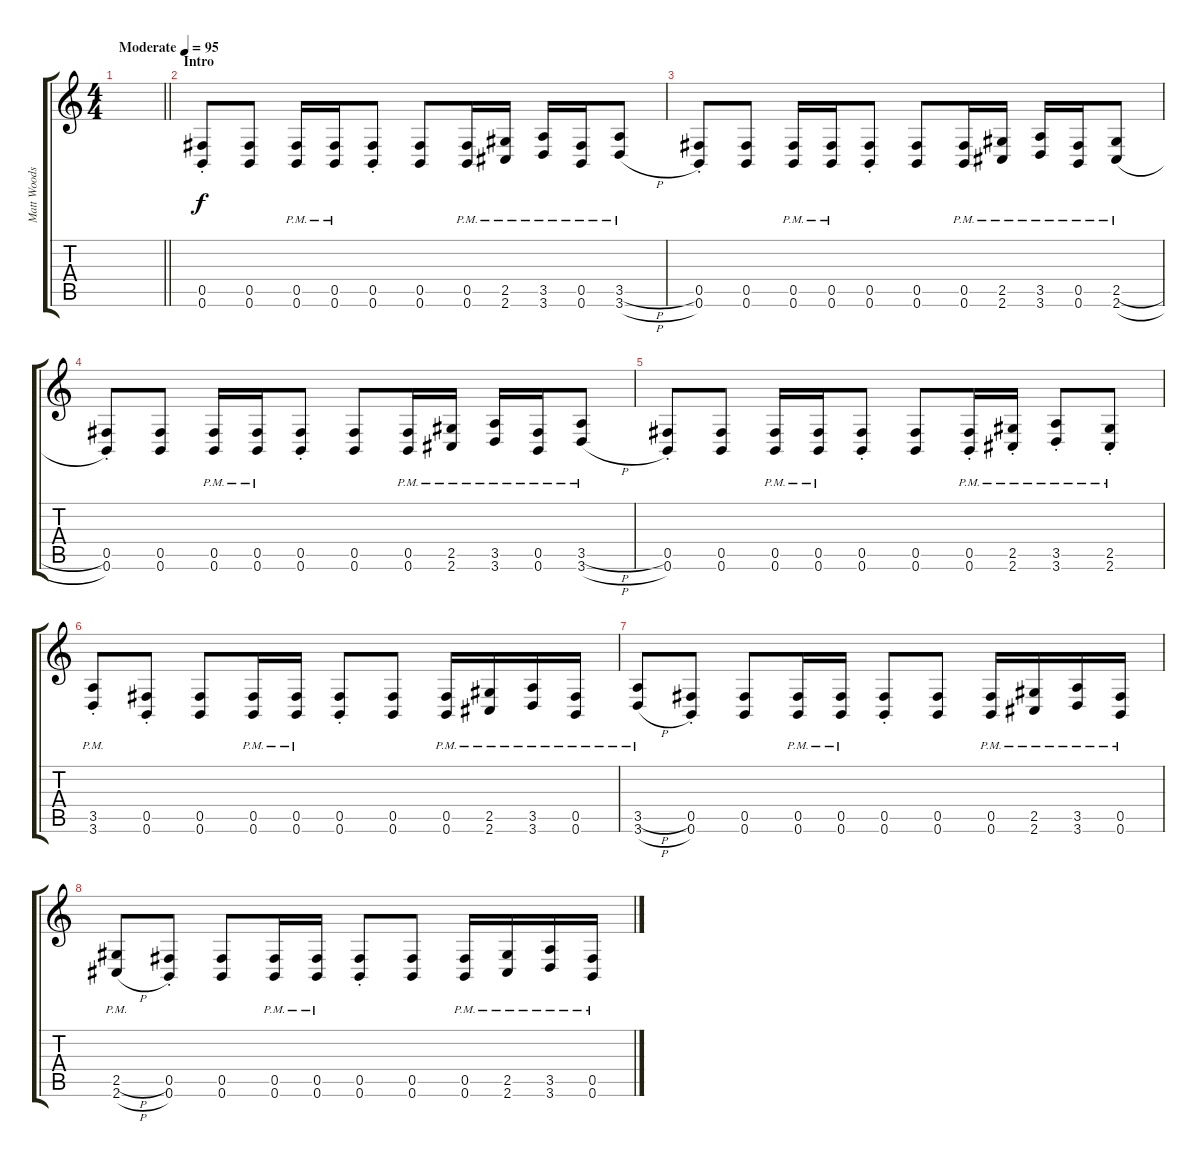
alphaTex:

\track ("Matt Woods (Main)" "Matt Woods") {instrument distortionguitar}
\staff {score tabs}
\tuning (Db4 Ab3 E3 B2 Gb2 B1) {hide}
\ts (4 4)
\tempo (95 "Moderate")
\clef g2
\barLineRight lightlight
\ks c
|
\section ("" "Intro")
(0.5{st} 0.6{st}).8 (0.5 0.6).8 (0.5{pm} 0.6{pm}).16 (0.5{pm} 0.6{pm}).16 (0.5{st} 0.6{st}).8 (0.5 0.6).8 (0.5{pm} 0.6{pm}).16 (2.5{pm} 2.6{pm}).16 (3.5{pm} 3.6{pm}).16 (0.5{pm} 0.6{pm}).16 (3.5{h pm} 3.6{h pm}).8 |
(0.5{st} 0.6{st}).8 (0.5 0.6).8 (0.5{pm} 0.6{pm}).16 (0.5{pm} 0.6{pm}).16 (0.5{st} 0.6{st}).8 (0.5 0.6).8 (0.5{pm} 0.6{pm}).16 (2.5{pm} 2.6{pm}).16 (3.5{pm} 3.6{pm}).16 (0.5{pm} 0.6{pm}).16 (2.5{h pm} 2.6{h pm}).8 |
(0.5{st} 0.6{st}).8 (0.5 0.6).8 (0.5{pm} 0.6{pm}).16 (0.5{pm} 0.6{pm}).16 (0.5{st} 0.6{st}).8 (0.5 0.6).8 (0.5{pm} 0.6{pm}).16 (2.5{pm} 2.6{pm}).16 (3.5{pm} 3.6{pm}).16 (0.5{pm} 0.6{pm}).16 (3.5{h pm} 3.6{h pm}).8 |
(0.5{st} 0.6{st}).8 (0.5 0.6).8 (0.5{pm} 0.6{pm}).16 (0.5{pm} 0.6{pm}).16 (0.5{st} 0.6{st}).8 (0.5 0.6).8 (0.5{pm st} 0.6{pm st}).16 (2.5{pm st} 2.6{pm st}).16 (3.5{pm st} 3.6{pm st}).8 (2.5{pm st} 2.6{pm st}).8 |
(3.5{pm st} 3.6{pm st}).8 (0.5{st} 0.6{st}).8 (0.5 0.6).8 (0.5{pm} 0.6{pm}).16 (0.5{pm} 0.6{pm}).16 (0.5{st} 0.6{st}).8 (0.5 0.6).8 (0.5{pm} 0.6{pm}).16 (2.5{pm} 2.6{pm}).16 (3.5{pm} 3.6{pm}).16 (0.5{pm} 0.6{pm}).16 |
(3.5{h pm} 3.6{h pm}).8 (0.5{st} 0.6{st}).8 (0.5 0.6).8 (0.5{pm} 0.6{pm}).16 (0.5{pm} 0.6{pm}).16 (0.5{st} 0.6{st}).8 (0.5 0.6).8 (0.5{pm} 0.6{pm}).16 (2.5{pm} 2.6{pm}).16 (3.5{pm} 3.6{pm}).16 (0.5{pm} 0.6{pm}).16 |
(2.5{h pm} 2.6{h pm}).8 (0.5{st} 0.6{st}).8 (0.5 0.6).8 (0.5{pm} 0.6{pm}).16 (0.5{pm} 0.6{pm}).16 (0.5{st} 0.6{st}).8 (0.5 0.6).8 (0.5{pm} 0.6{pm}).16 (2.5{pm} 2.6{pm}).16 (3.5{pm} 3.6{pm}).16 (0.5{pm} 0.6{pm}).16
